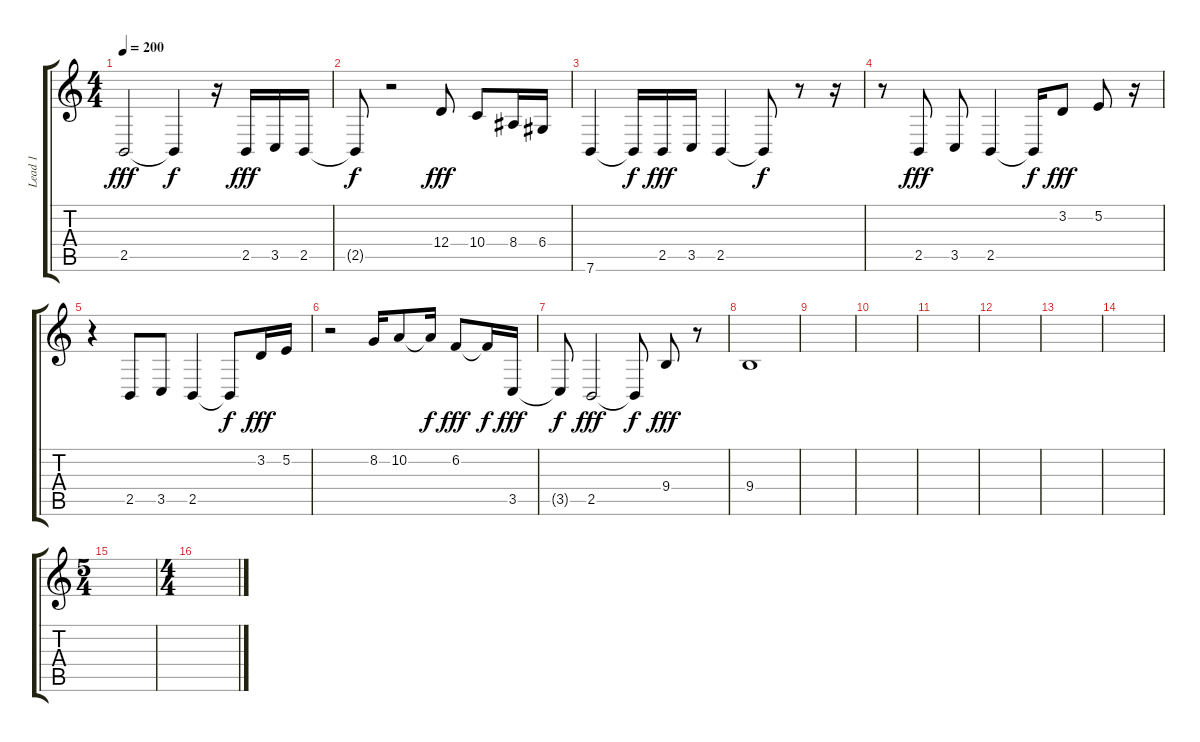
\track ("Lead 1" "Lead 1") {instrument lead2sawtooth}
\staff {score tabs}
\tuning (E4 B3 G3 D3 A2 E2) {hide}
\ts (4 4)
\tempo 200
\clef g2
\ks c
2.5.2{dy fff instrument panflute} 2.5{t}.4{dy f} r.16 2.5.16{dy fff} 3.5.16 2.5.16 |
2.5{t}.8{dy f} r.2 12.4.8{dy fff} 10.4.8 8.4.16 6.4.16 |
7.6.4 7.6{t}.16{dy f} 2.5.16{dy fff} 3.5.16 2.5.4 2.5{t}.8{dy f} r.8 r.16 |
r.8 2.5.8{dy fff} 3.5.8 2.5.4 2.5{t}.16{dy f} 3.2.8{dy fff} 5.2.8 r.16 |
r.4 2.5.8 3.5.8 2.5.4 2.5{t}.8{dy f} 3.2.16{dy fff} 5.2.16 |
r.2 8.2.16 10.2.8 10.2{t}.16{dy f} 6.2.8{dy fff} 6.2{t}.16{dy f} 3.5.16{dy fff} |
3.5{t}.8{dy f} 2.5.2{dy fff} 2.5{t}.8{dy f} 9.4.8{dy fff} r.8 |
9.4.1 |
|
|
|
|
|
|
\ts (5 4)
|
\ts (4 4)
